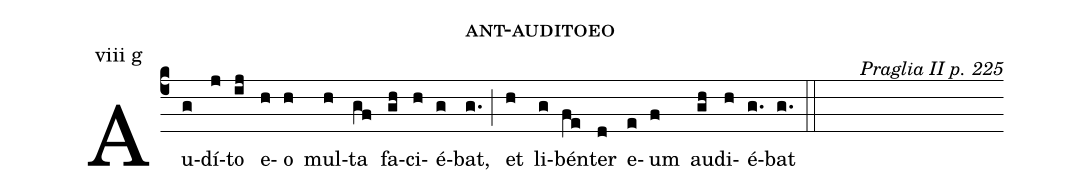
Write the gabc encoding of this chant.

name: ant-auditoeo;
commentary: Praglia II p. 225 ;
annotation: viii g;
%%
(c4) Au(g)dí(j)to(ij) e(h)o(h) mul(h)ta(gf) fa(gh)ci(h)é(g)bat,(g.) (;) et(h) li(g)bén(fe)ter(d) e(e)um(f) au(gh)di(h)é(g.)bat(g.) (::)
